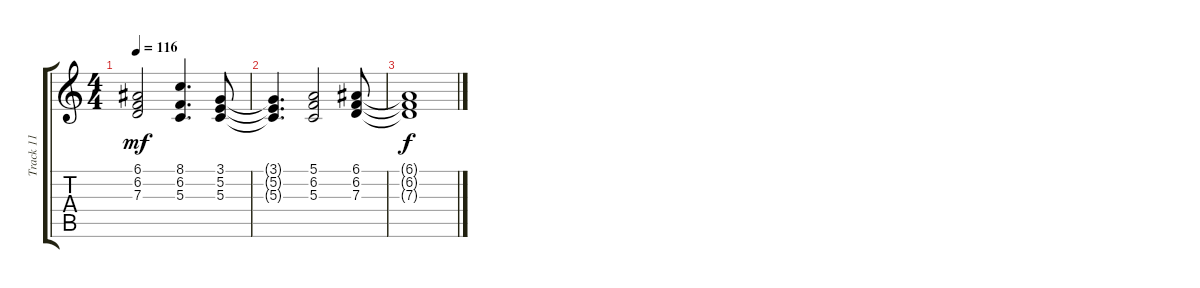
\track ("Track 11" "Track 11") {instrument lead2sawtooth}
\staff {score tabs}
\tuning (E4 B3 G3 D3 A2 E2) {hide}
\ts (4 4)
\tempo 116
\clef g2
\ks c
(6.1{t} 6.2{t} 7.3{t}).2{dy mf} (8.1 6.2 5.3).4{d} (3.1 5.2 5.3).8 |
(3.1{t} 5.2{t} 5.3{t}).4{d} (5.1 6.2 5.3).2 (6.1 6.2 7.3).8 |
(6.1{t} 6.2{t} 7.3{t}).1{dy f}
